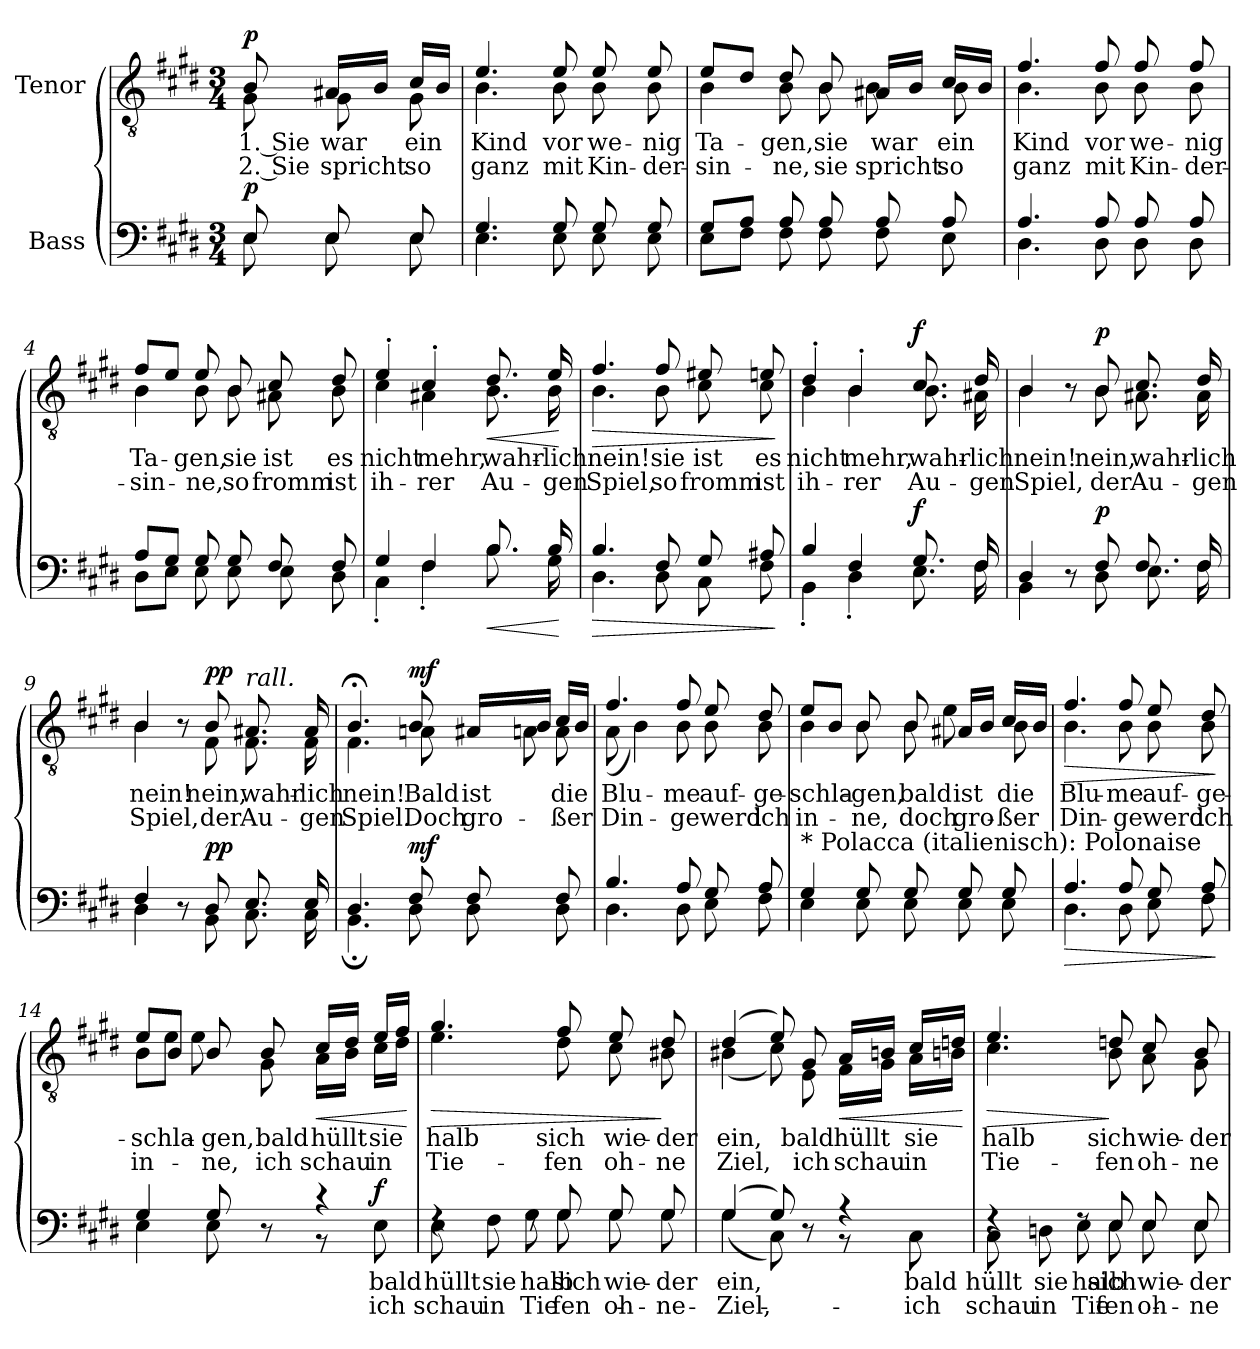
**kern	**text	**text	**dynam	**kern	**text	**text	**dynam
*part2	*part2	*part2	*part2	*part1	*part1	*part1	*part1
*staff2	*staff2	*staff2	*staff2	*staff1	*staff1	*staff1	*staff1
*I"Bass	*	*	*	*I"Tenor	*	*	*
*clefF4	*	*	*	*clefGv2	*	*	*
*k[f#c#g#d#]	*	*	*	*k[f#c#g#d#]	*	*	*
*M3/4	*	*	*	*M3/4	*	*	*
=	=	=	=	=	=	=	=
*^	*	*	*	*	*	*	*
!	!	!	!	!	!LO:TX:a:B:t=Tempo di Polacca *	!	!	!
!	!	!	!	!LO:DY:b	!	!LO:LY:b	!LO:LY:b	!LO:DY:a
*	*	*	*	*	*^	*	*	*
8E/	8E\	.	.	p	8B/	8G#\	1. Sie	2. Sie	p
!	!	!	!	!	!	!	!LO:LY:b	!LO:LY:b	!
8E/	8E\	.	.	.	16A#X/LL	8G#\	war	spricht	.
.	.	.	.	.	16B/JJ	.	.	.	.
!	!	!	!	!	!	!	!LO:LY:b	!LO:LY:b	!
8E/	8E\	.	.	.	16c#/LL	8G#\	ein	so	.
.	.	.	.	.	16B/JJ	.	.	.	.
=1	=1	=1	=1	=1	=1	=1	=1	=1	=1
!	!	!	!	!	!	!	!LO:LY:b	!LO:LY:b	!
4.G#/	4.E\	.	.	.	4.e/	4.B\	Kind	ganz	.
!	!	!	!	!	!	!	!LO:LY:b	!LO:LY:b	!
8G#/	8E\	.	.	.	8e/	8B\	vor	mit	.
!	!	!	!	!	!	!	!LO:LY:b	!LO:LY:b	!
8G#/	8E\	.	.	.	8e/	8B\	we-	Kin-	.
!	!	!	!	!	!	!	!LO:LY:b	!LO:LY:b	!
8G#/	8E\	.	.	.	8e/	8B\	-nig	-der-	.
=2	=2	=2	=2	=2	=2	=2	=2	=2	=2
!	!	!	!	!	!	!	!LO:LY:b	!LO:LY:b	!
8G#/L	8E\L	.	.	.	8e/L	4B\	Ta-	-sin-	.
8A/J	8F#\J	.	.	.	8d#/J	.	.	.	.
!	!	!	!	!	!	!	!LO:LY:b	!LO:LY:b	!
8A/	8F#\	.	.	.	8d#/	8B\	-gen,	-ne,	.
!	!	!	!	!	!	!	!LO:LY:b	!LO:LY:b	!
8A/	8F#\	.	.	.	8B/	8B\	sie	sie	.
!	!	!	!	!	!	!	!LO:LY:b	!LO:LY:b	!
8A/	8F#\	.	.	.	16A#X/LL	8B\	war	spricht	.
.	.	.	.	.	16B/JJ	.	.	.	.
!	!	!	!	!	!	!	!LO:LY:b	!LO:LY:b	!
8A/	8E\	.	.	.	16c#/LL	8B\	ein	so	.
.	.	.	.	.	16B/JJ	.	.	.	.
!!LO:LB:g=z	!!
=3	=3	=3	=3	=3	=3	=3	=3	=3	=3
!	!	!	!	!	!	!	!LO:LY:b	!LO:LY:b	!
4.A/	4.D#\	.	.	.	4.f#/	4.B\	Kind	ganz	.
!	!	!	!	!	!	!	!LO:LY:b	!LO:LY:b	!
8A/	8D#\	.	.	.	8f#/	8B\	vor	mit	.
!	!	!	!	!	!	!	!LO:LY:b	!LO:LY:b	!
8A/	8D#\	.	.	.	8f#/	8B\	we-	Kin-	.
!	!	!	!	!	!	!	!LO:LY:b	!LO:LY:b	!
8A/	8D#\	.	.	.	8f#/	8B\	-nig	-der-	.
=4	=4	=4	=4	=4	=4	=4	=4	=4	=4
!	!	!	!	!	!	!	!LO:LY:b	!LO:LY:b	!
8A/L	8D#\L	.	.	.	8f#/L	4B\	Ta-	-sin-	.
8G#/J	8E\J	.	.	.	8e/J	.	.	.	.
!	!	!	!	!	!	!	!LO:LY:b	!LO:LY:b	!
8G#/	8E\	.	.	.	8e/	8B\	-gen,	-ne,	.
!	!	!	!	!	!	!	!LO:LY:b	!LO:LY:b	!
8G#/	8E\	.	.	.	8B/	8B\	sie	so	.
!	!	!	!	!	!	!	!LO:LY:b	!LO:LY:b	!
8F#/	8E\	.	.	.	8c#/	8A#X\	ist	fromm	.
!	!	!	!	!	!	!	!LO:LY:b	!LO:LY:b	!
8F#/	8D#\	.	.	.	8d#/	8B\	es	ist	.
=5	=5	=5	=5	=5	=5	=5	=5	=5	=5
!	!	!	!	!	!	!	!LO:LY:b	!LO:LY:b	!
4G#/	4C#'\	.	.	.	4e'/	4c#\	nicht	ih-	.
!	!	!	!	!	!	!	!LO:LY:b	!LO:LY:b	!
4F#/	4F#'\	.	.	.	4c#'/	4A#X\	mehr,	-rer	.
!	!	!	!	!LO:HP:b	!	!	!LO:LY:b	!LO:LY:b	!LO:HP:b
8.B/	8.B\	.	.	<	8.d#/	8.B\	wahr-	Au-	<
!	!	!	!	!	!	!	!LO:LY:b	!LO:LY:b	!
16B/	16G#\	.	.	.	16e/	16B\	-lich	-gen	.
*v	*v	*	*	*	*	*	*	*	*
*	*	*	*	*v	*v	*	*	*
.	.	.	[	.	.	.	[
!!LO:LB:g=z
=6	=6	=6	=6	=6	=6	=6	=6
!	!	!	!LO:HP:b	!	!LO:LY:b	!LO:LY:b	!LO:HP:b
*^	*	*	*	*^	*	*	*
4.B/	4.D#\	.	.	>	4.f#/	4.B\	nein!	Spiel,	>
!	!	!	!	!	!	!	!LO:LY:b	!LO:LY:b	!
8F#/	8D#\	.	.	.	8f#/	8B\	sie	so	.
!	!	!	!	!	!	!	!LO:LY:b	!LO:LY:b	!
8G#/	8C#\	.	.	.	8e#X/	8c#\	ist	fromm	.
!	!	!	!	!	!	!	!LO:LY:b	!LO:LY:b	!
8A#X/	8F#\	.	.	.	8en/	8c#\	es	ist	.
*v	*v	*	*	*	*	*	*	*	*
*	*	*	*	*v	*v	*	*	*
.	.	.	]	.	.	.	]
=7	=7	=7	=7	=7	=7	=7	=7
*^	*	*	*	*	*	*	*
!	!	!	!	!	!	!LO:LY:b	!LO:LY:b	!
*	*	*	*	*	*^	*	*	*
4B/	4BB'\	.	.	.	4d#'/	4B\	nicht	ih-	.
!	!	!	!	!	!	!	!LO:LY:b	!LO:LY:b	!
4F#/	4D#'\	.	.	.	4B'/	4B\	mehr,	-rer	.
!	!	!	!	!LO:DY:b	!	!	!LO:LY:b	!LO:LY:b	!LO:DY:a
8.G#/	8.E\	.	.	f	8.c#/	8.B\	wahr-	Au-	f
!	!	!	!	!	!	!	!LO:LY:b	!LO:LY:b	!
16F#/	16F#\	.	.	.	16d#/	16A#X\	-lich	-gen	.
=8	=8	=8	=8	=8	=8	=8	=8	=8	=8
!	!	!	!	!	!	!	!LO:LY:b	!LO:LY:b	!
4D#/	4BB\	.	.	.	4B/	4B\	nein!	Spiel,	.
8r	8ryy	.	.	.	8r	8ryy	.	.	.
!	!	!	!	!LO:DY:b	!	!	!LO:LY:b	!LO:LY:b	!LO:DY:a
8F#/	8D#\	.	.	p	8B/	8B\	nein,	der	p
!	!	!	!	!	!	!	!LO:LY:b	!LO:LY:b	!
8.F#/	8.E\	.	.	.	8.c#/	8.A#X\	wahr-	Au-	.
!	!	!	!	!	!	!	!LO:LY:b	!LO:LY:b	!
16F#/	16F#\	.	.	.	16d#/	16A#\	-lich	-gen	.
!!LO:LB:g=z	!!
=9	=9	=9	=9	=9	=9	=9	=9	=9	=9
!	!	!	!	!	!	!	!LO:LY:b	!LO:LY:b	!
4F#/	4D#\	.	.	.	4B/	4B\	nein!	Spiel,	.
8r	8ryy	.	.	.	8r	8ryy	.	.	.
!	!	!	!	!LO:DY:b	!	!	!LO:LY:b	!LO:LY:b	!LO:DY:a
8D#/	8BB\	.	.	pp	8B/	8F#\	nein,	der	pp
!	!	!	!	!	!LO:TX:a:i:t=rall.	!	!	!	!
!	!	!	!	!	!	!	!LO:LY:b	!LO:LY:b	!
8.E/	8.C#\	.	.	.	8.A#X/	8.F#\	wahr-	Au-	.
!	!	!	!	!	!	!	!LO:LY:b	!LO:LY:b	!
16E/	16C#\	.	.	.	16A#/	16F#\	-lich	-gen	.
=10	=10	=10	=10	=10	=10	=10	=10	=10	=10
!	!	!	!	!	!	!	!LO:LY:b	!LO:LY:b	!
4.D#/	4.BB;\	.	.	.	4.B;</	4.F#\	nein!	Spiel.	.
!	!	!	!	!LO:DY:b	!	!	!LO:LY:b	!LO:LY:b	!LO:DY:a
8F#/	8D#\	.	.	mf	8B/	8An\	Bald	Doch	mf
!	!	!	!	!	!	!	!LO:LY:b	!LO:LY:b	!
8F#/	8D#\	.	.	.	16A#X/LL	8An\	ist	gro-	.
.	.	.	.	.	16B/JJ	.	.	.	.
!	!	!	!	!	!	!	!LO:LY:b	!LO:LY:b	!
8F#/	8D#\	.	.	.	16c#/LL	8A\	die	-ßer	.
.	.	.	.	.	16B/JJ	.	.	.	.
=11	=11	=11	=11	=11	=11	=11	=11	=11	=11
!	!	!	!	!	!	!	!LO:LY:b	!LO:LY:b	!
4.B/	4.D#\	.	.	.	4.f#/	(8A\	Blu-	Din-	.
.	.	.	.	.	.	4B\)	.	.	.
!	!	!	!	!	!	!	!LO:LY:b	!LO:LY:b	!
8A/	8D#\	.	.	.	8f#/	8B\	-me	-ge	.
!	!	!	!	!	!	!	!LO:LY:b	!LO:LY:b	!
8G#/	8E\	.	.	.	8e/	8B\	auf-	werd	.
!	!	!	!	!	!	!	!LO:LY:b	!LO:LY:b	!
8A/	8F#\	.	.	.	8d#/	8B\	-ge-	ich	.
!!LO:LB:g=z	!!
=12	=12	=12	=12	=12	=12	=12	=12	=12	=12
!LO:TX:a:t=* Polacca (italienisch)&colon; Polonaise	!	!	!	!	!	!	!	!	!
!	!	!	!	!	!	!	!LO:LY:b	!LO:LY:b	!
4G#/	4E\	.	.	.	8e/L	4B\	-schla-	in-	.
.	.	.	.	.	8B/J	.	.	.	.
!	!	!	!	!	!	!	!LO:LY:b	!LO:LY:b	!
8G#/	8E\	.	.	.	8B/	8B\	-gen,	-ne,	.
!	!	!	!	!	!	!	!LO:LY:b	!LO:LY:b	!
8G#/	8E\	.	.	.	8B/	8B\	bald	doch	.
!	!	!	!	!	!	!	!LO:LY:b	!LO:LY:b	!
8G#/	8E\	.	.	.	16A#X/LL	8e\	ist	gro-	.
.	.	.	.	.	16B/JJ	.	.	.	.
!	!	!	!	!	!	!	!LO:LY:b	!LO:LY:b	!
8G#/	8E\	.	.	.	16c#/LL	8B\	die	-ßer	.
.	.	.	.	.	16B/JJ	.	.	.	.
=13	=13	=13	=13	=13	=13	=13	=13	=13	=13
!	!	!	!	!LO:HP:b	!	!	!LO:LY:b	!LO:LY:b	!LO:HP:b
4.A/	4.D#\	.	.	>	4.f#/	4.B\	Blu-	Din-	>
!	!	!	!	!	!	!	!LO:LY:b	!LO:LY:b	!
8A/	8D#\	.	.	.	8f#/	8B\	-me	-ge	.
!	!	!	!	!	!	!	!LO:LY:b	!LO:LY:b	!
8G#/	8E\	.	.	.	8e/	8B\	auf-	werd	.
!	!	!	!	!	!	!	!LO:LY:b	!LO:LY:b	!
8A/	8F#\	.	.	.	8d#/	8B\	-ge-	ich	.
*v	*v	*	*	*	*	*	*	*	*
*	*	*	*	*v	*v	*	*	*
.	.	.	]	.	.	.	]
=14	=14	=14	=14	=14	=14	=14	=14
*^	*	*	*	*	*	*	*
!	!	!	!	!	!	!LO:LY:b	!LO:LY:b	!
*	*	*	*	*	*^	*	*	*
4G#/	4E\	.	.	.	8e/L	8B\L	-schla-	in-	.
.	.	.	.	.	8B/J	8e\J	.	.	.
!	!	!	!	!	!	!	!LO:LY:b	!LO:LY:b	!
8G#/	8E\	.	.	.	8B/	8e\	-gen,	-ne,	.
!	!	!	!	!	!	!	!LO:LY:b	!LO:LY:b	!
8r	8ryy	.	.	.	8B/	8G#\	bald	ich	.
!	!	!	!	!	!	!	!LO:LY:b	!LO:LY:b	!LO:HP:b
4r	8r	.	.	.	16c#/LL	16A\LL	hüllt	schau	<
.	.	.	.	.	16d#/JJ	16B\JJ	.	.	.
!	!	!LO:LY:b	!LO:LY:b	!LO:DY:b	!	!	!LO:LY:b	!LO:LY:b	!
.	8E\	bald	ich	f	16e/LL	16c#\LL	sie	in	.
.	.	.	.	.	16f#/JJ	16d#\JJ	.	.	.
*v	*v	*	*	*	*	*	*	*	*
*	*	*	*	*v	*v	*	*	*
.	.	.	.	.	.	.	[
!!LO:PB:g=z
=15	=15	=15	=15	=15	=15	=15	=15
*^	*	*	*	*	*	*	*
!	!	!LO:LY:b	!LO:LY:b	!	!	!LO:LY:b	!LO:LY:b	!LO:HP:b
*	*	*	*	*	*^	*	*	*
4rF	8E\	hüllt	schau	.	4.g#/	4.e\	halb	Tie-	>
!	!	!LO:LY:b	!LO:LY:b	!	!	!	!	!	!
.	8F#\	sie	in	.	.	.	.	.	.
!	!	!LO:LY:b	!LO:LY:b	!	!	!	!	!	!
8rF	8G#\	halb	Tie-	.	.	.	.	.	.
!	!	!LO:LY:b	!LO:LY:b	!	!	!	!LO:LY:b	!LO:LY:b	!
8G#/	8G#\	sich	-fen	.	8f#/	8d#\	sich	-fen	.
!	!	!LO:LY:b	!LO:LY:b	!	!	!	!LO:LY:b	!LO:LY:b	!
8G#/	8G#\	wie-	oh-	.	8e/	8c#\	wie-	oh-	.
!	!	!LO:LY:b	!LO:LY:b	!	!	!	!LO:LY:b	!LO:LY:b	!
8G#/	8G#\	-der	-ne	.	8d#/	8B#X\	-der	-ne	]
=16	=16	=16	=16	=16	=16	=16	=16	=16	=16
!	!	!LO:LY:b	!LO:LY:b	!	!	!	!LO:LY:b	!LO:LY:b	!
(4G#/	(4G#\	ein,	Ziel,	.	(4d#/	(4B#X\	ein,	Ziel,	.
8G#/)	8C#\)	.	.	.	8e/)	8c#\)	.	.	.
!	!	!	!	!	!	!	!LO:LY:b	!LO:LY:b	!
8r	8ryy	.	.	.	8G#/	8E\	bald	ich	.
!	!	!	!	!	!	!	!LO:LY:b	!LO:LY:b	!LO:HP:b
4r	8r	.	.	.	16A/LL	16F#\LL	hüllt	schau	<
.	.	.	.	.	16Bn/JJ	16G#\JJ	.	.	.
!	!	!LO:LY:b	!LO:LY:b	!	!	!	!LO:LY:b	!LO:LY:b	!
.	8C#\	bald	ich	.	16c#/LL	16A\LL	sie	in	.
.	.	.	.	.	16dn/JJ	16Bn\JJ	.	.	.
*v	*v	*	*	*	*	*	*	*	*
*	*	*	*	*v	*v	*	*	*
.	.	.	.	.	.	.	[
=17	=17	=17	=17	=17	=17	=17	=17
*^	*	*	*	*	*	*	*
!	!	!LO:LY:b	!LO:LY:b	!	!	!LO:LY:b	!LO:LY:b	!LO:HP:b
*	*	*	*	*	*^	*	*	*
4rF	8C#\	hüllt	schau	.	4.e/	4.c#\	halb	Tie-	>
!	!	!LO:LY:b	!LO:LY:b	!	!	!	!	!	!
.	8Dn\	sie	in	.	.	.	.	.	.
!	!	!LO:LY:b	!LO:LY:b	!	!	!	!	!	!
8rF	8E\	halb	Tie-	.	.	.	.	.	.
!	!	!LO:LY:b	!LO:LY:b	!	!	!	!LO:LY:b	!LO:LY:b	!
8E/	8E\	sich	-fen	.	8dn/	8B\	sich	-fen	]
!	!	!LO:LY:b	!LO:LY:b	!	!	!	!LO:LY:b	!LO:LY:b	!
8E/	8E\	wie-	oh-	.	8c#/	8A\	wie-	oh-	.
!	!	!LO:LY:b	!LO:LY:b	!	!	!	!LO:LY:b	!LO:LY:b	!
8E/	8E\	-der	-ne	.	8B/	8G#\	-der	-ne	.
*v	*v	*	*	*	*	*	*	*	*
*	*	*	*	*v	*v	*	*	*
=	=	=	=	=	=	=	=
*-	*-	*-	*-	*-	*-	*-	*-
